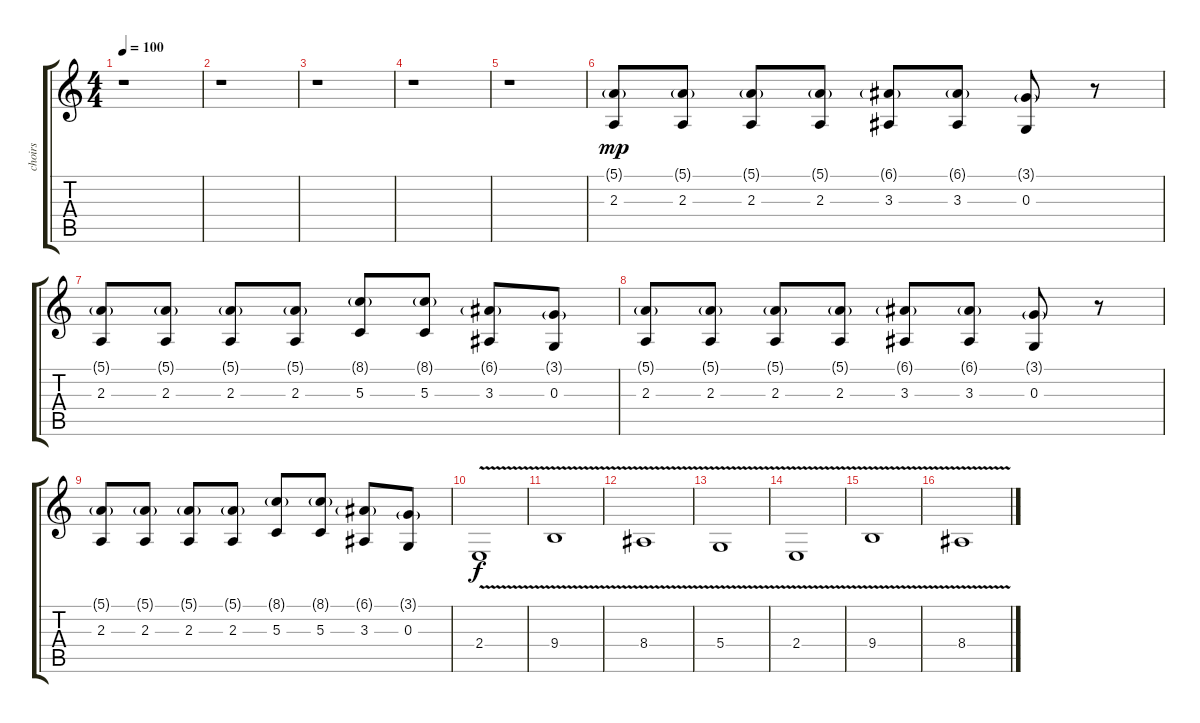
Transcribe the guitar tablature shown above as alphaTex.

\track ("choirs" "choirs") {instrument stringensemble1}
\staff {score tabs}
\tuning (E4 B3 G3 D3 A2 E2) {hide}
\ts (4 4)
\tempo 100
\clef g2
\ks c
r.1{dy mp} |
r.1 |
r.1 |
r.1 |
r.1 |
(5.1{g} 2.3).8{volume 16 instrument stringensemble1} (5.1{g} 2.3).8 (5.1{g} 2.3).8 (5.1{g} 2.3).8 (6.1{g} 3.3).8 (6.1{g} 3.3).8 (3.1{g} 0.3).8 r.8 |
(5.1{g} 2.3).8 (5.1{g} 2.3).8 (5.1{g} 2.3).8 (5.1{g} 2.3).8 (8.1{g} 5.3).8 (8.1{g} 5.3).8 (6.1{g} 3.3).8 (3.1{g} 0.3).8 |
(5.1{g} 2.3).8 (5.1{g} 2.3).8 (5.1{g} 2.3).8 (5.1{g} 2.3).8 (6.1{g} 3.3).8 (6.1{g} 3.3).8 (3.1{g} 0.3).8 r.8 |
(5.1{g} 2.3).8 (5.1{g} 2.3).8 (5.1{g} 2.3).8 (5.1{g} 2.3).8 (8.1{g} 5.3).8 (8.1{g} 5.3).8 (6.1{g} 3.3).8 (3.1{g} 0.3).8 |
2.4{v}.1{dy f volume 16 instrument stringensemble1} |
9.4{v}.1 |
8.4{v}.1 |
5.4{v}.1 |
2.4{v}.1 |
9.4{v}.1 |
8.4{v}.1
